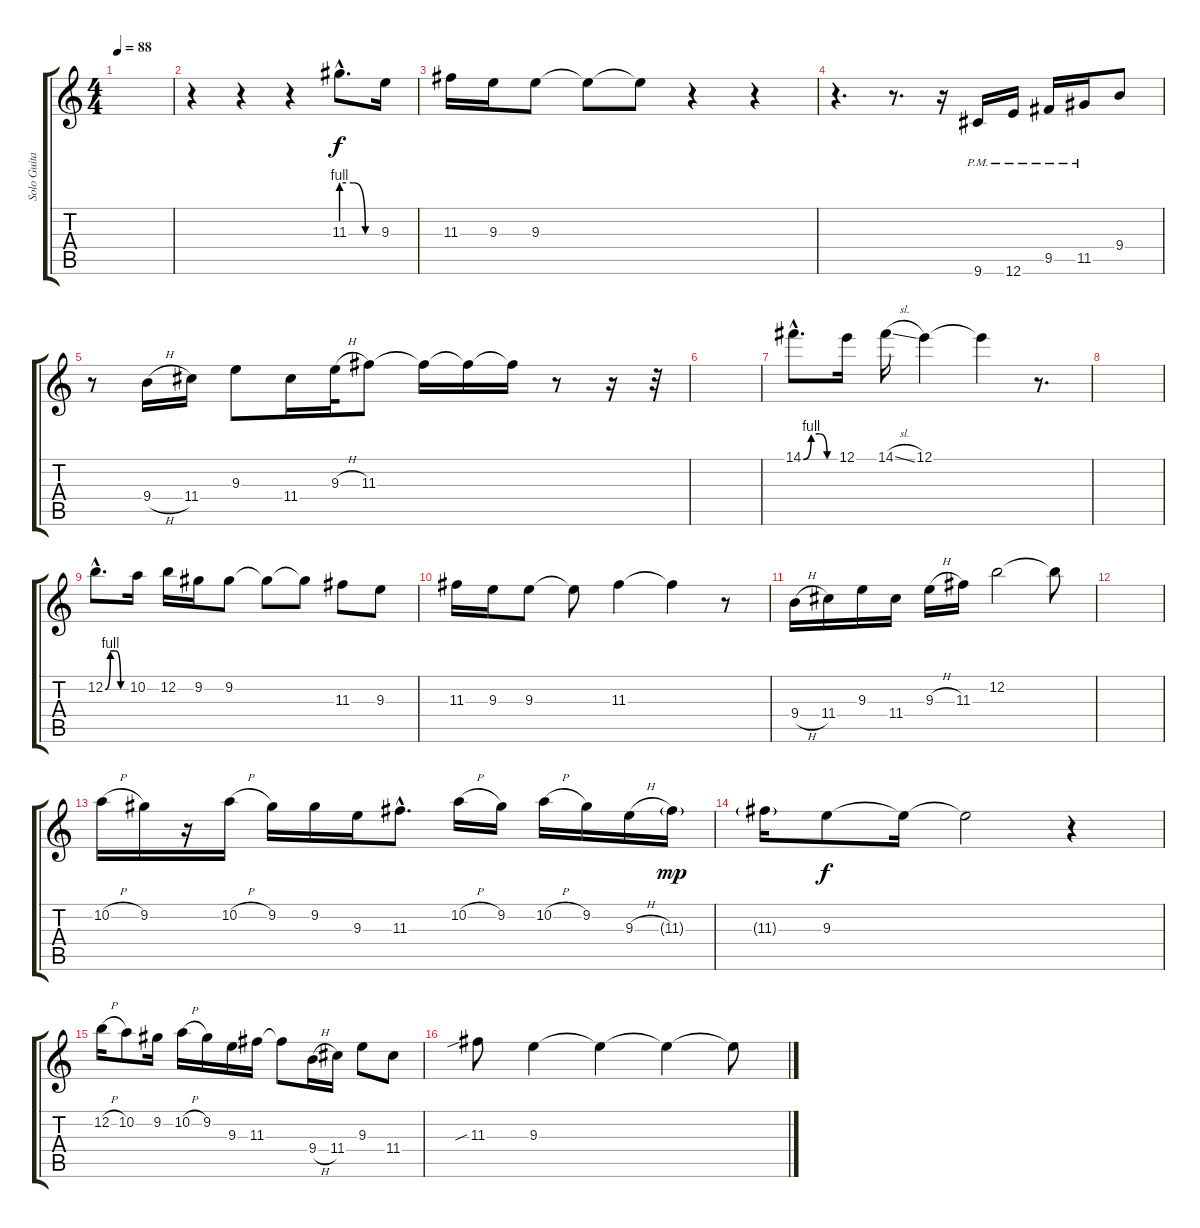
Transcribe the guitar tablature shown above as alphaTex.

\track ("Solo Guitar" "Solo Guita") {instrument overdrivenguitar}
\staff {score tabs}
\tuning (E4 B3 G3 D3 A2 E2) {hide}
\ts (4 4)
\tempo 88
\clef g2
\ks c
|
r.4 r.4 r.4 11.3{be (custom 0 4 20 4 40 0 60 0) hac}.8{d} 9.3.16 |
11.3.16 9.3.16 9.3.8 9.3{t}.8 9.3{t}.8 r.4 r.4 |
r.4{d} r.8{d} r.16 9.6{pm}.16 12.6{pm}.16 9.5{pm}.16 11.5{pm}.16 9.4.8 |
r.8 9.4{h}.16 11.4.16 9.3.8 11.4.16 9.3{h}.32 11.3.8 11.3{t}.16 11.3{t}.16 11.3{t}.16 r.8 r.16 r.32 |
|
14.1{be (custom 0 0 15 4 30 4 45 0 60 0) hac}.8{d} 12.1.16 14.1{sl}.16 12.1.4 12.1{t}.4 r.8{d} |
|
12.2{be (custom 0 0 15 4 30 4 45 0 60 0) hac}.8{d} 10.2.16 12.2.16 9.2.16 9.2.8 9.2{t}.8 9.2{t}.8 11.3.8 9.3.8 |
11.3.16 9.3.16 9.3.8 9.3{t}.8 11.3.4 11.3{t}.4 r.8 |
9.4{h}.16 11.4.16 9.3.16 11.4.16 9.3{h}.16 11.3.16 12.2.2 12.2{t}.8 |
|
10.2{h}.16 9.2.16 r.16 10.2{h}.16 9.2.16 9.2.16 9.3.16 11.3{hac}.8{d} 10.2{h}.16 9.2.16 10.2{h}.16 9.2.16 9.3{h}.16 11.3{g}.16{dy mp} |
11.3{g}.16 9.3.8{dy f} 9.3{t}.16 9.3{t}.2 r.4 |
12.2{h}.16 10.2.8 9.2.16 10.2{h}.16 9.2.16 9.3.16 11.3.16 11.3{t}.8 9.4{h}.16 11.4.16 9.3.8 11.4.8 |
11.3{sib}.8 9.3.4{volume 2} 9.3{t}.4 9.3{t}.4 9.3{t}.8
